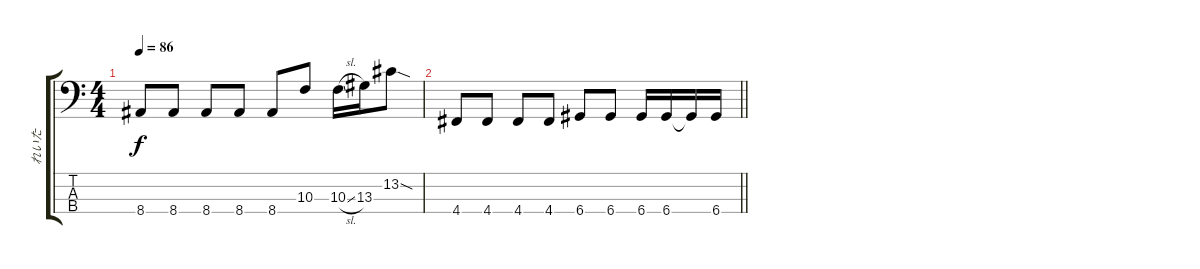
\track ("れいた" "れいた") {instrument electricbasspick}
\staff {score tabs}
\tuning (F2 C2 G1 D1) {hide}
\ts (4 4)
\tempo 86
\clef f4
\ks c
8.4.8{dy f} 8.4.8 8.4.8 8.4.8 8.4.8 10.3.8 10.3{sl}.16 13.3.16 13.2{sod}.8 |
\barLineRight lightlight
4.4.8 4.4.8 4.4.8 4.4.8 6.4.8 6.4.8 6.4.16 6.4.16 6.4{t}.16 6.4.16
